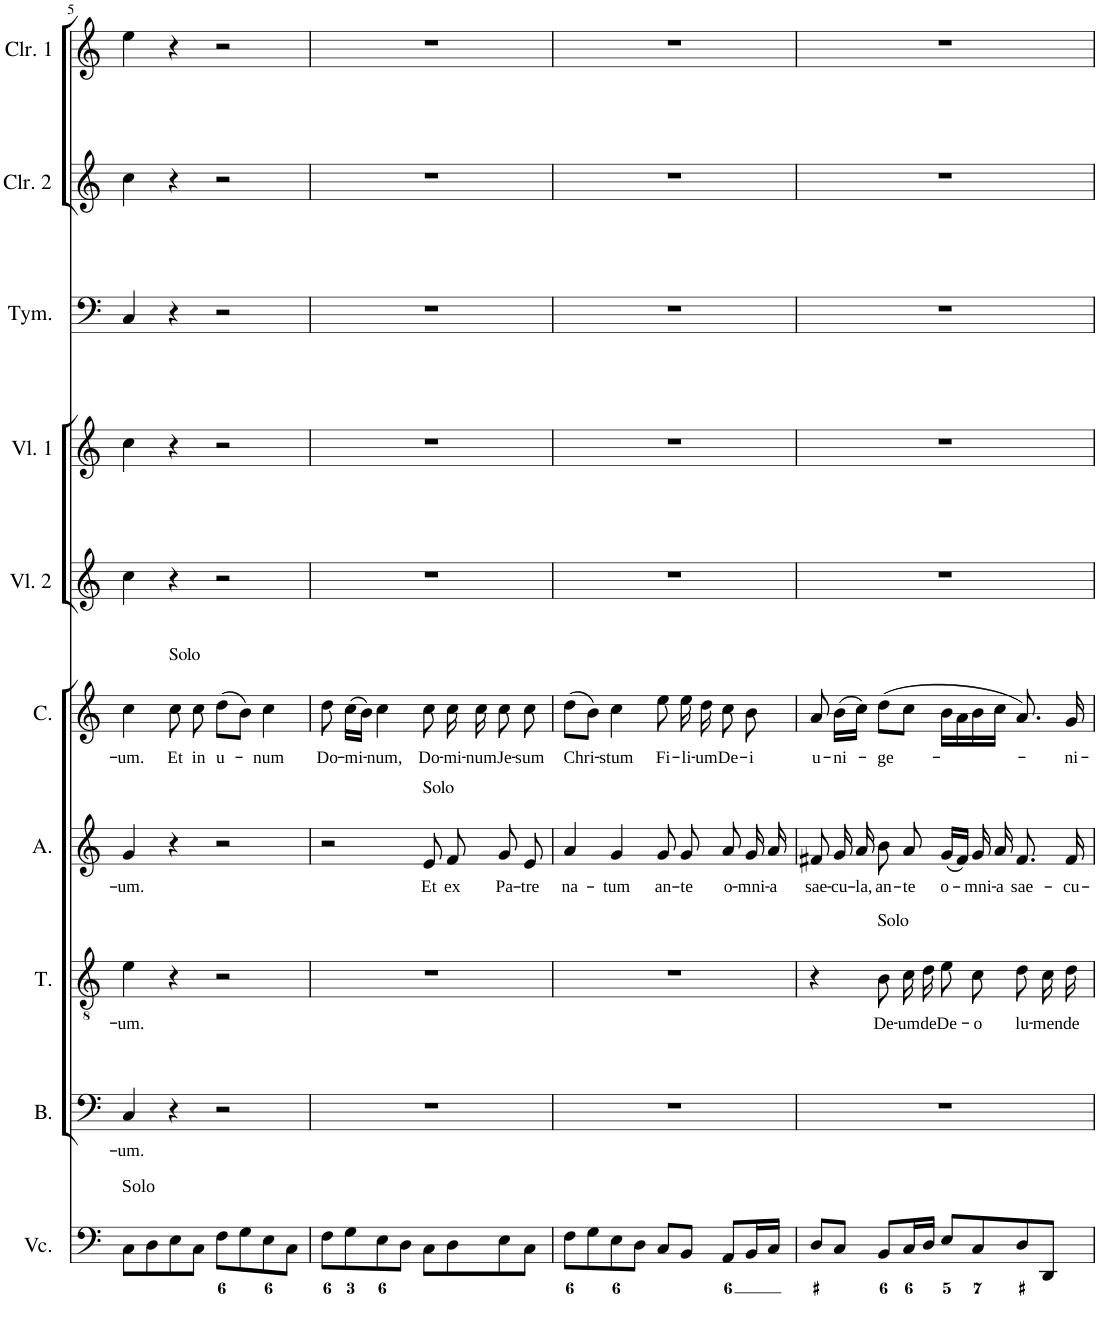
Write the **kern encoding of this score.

**kern	**kern	**text	**kern	**text	**kern	**text	**kern	**text	**kern	**kern	**kern	**kern	**kern
*part10	*part9	*part9	*part8	*part8	*part7	*part7	*part6	*part6	*part5	*part4	*part3	*part2	*part1
*staff10	*staff9	*staff9	*staff8	*staff8	*staff7	*staff7	*staff6	*staff6	*staff5	*staff4	*staff3	*staff2	*staff1
*I"Violoncello	*I"Basso	*	*I"Tenore	*	*I"Alto	*	*I"Canto	*	*I"Violino secondo	*I"Violino primo	*I"Tympani	*I"Clarino secondo	*I"Clarino primo
*I'Vc.	*I'B.	*	*I'T.	*	*I'A.	*	*I'C.	*	*I'Vl. 2	*I'Vl. 1	*I'Tym.	*I'Clr. 2	*I'Clr. 1
!!LO:PB:g=z
*clefF4	*clefF4	*	*clefGv2	*	*clefG2	*	*clefG2	*	*clefG2	*clefG2	*clefF4	*clefG2	*clefG2
*k[]	*k[]	*	*k[]	*	*k[]	*	*k[]	*	*k[]	*k[]	*k[]	*k[]	*k[]
*M4/4	*M4/4	*	*M4/4	*	*M4/4	*	*M4/4	*	*M4/4	*M4/4	*M4/4	*M4/4	*M4/4
*met(c)	*met(c)	*	*met(c)	*	*met(c)	*	*met(c)	*	*met(c)	*met(c)	*met(c)	*met(c)	*met(c)
=5	=5	=5	=5	=5	=5	=5	=5	=5	=5	=5	=5	=5	=5
!LO:TX:a:t=Solo	!	!	!	!	!	!	!	!	!	!	!	!	!
!	!	!LO:LY:b	!	!LO:LY:b	!	!LO:LY:b	!	!LO:LY:b	!	!	!	!	!
8C\L	4C/	-um.	4e\	-um.	4g/	-um.	4cc\	-um.	4cc\	4cc\	4C/	4cc\	4ee\
8D\	.	.	.	.	.	.	.	.	.	.	.	.	.
!	!	!	!	!	!	!	!LO:TX:a:t=Solo	!	!	!	!	!	!
!	!	!	!	!	!	!	!	!LO:LY:b	!	!	!	!	!
8E\	4r	.	4r	.	4r	.	8cc\	Et	4r	4r	4r	4r	4r
!	!	!	!	!	!	!	!	!LO:LY:b	!	!	!	!	!
8C\J	.	.	.	.	.	.	8cc\	in	.	.	.	.	.
!	!	!	!	!	!	!	!	!LO:LY:b	!	!	!	!	!
8F\L	2r	.	2r	.	2r	.	(8dd\L	u-	2r	2r	2r	2r	2r
8G\	.	.	.	.	.	.	8b\J)	.	.	.	.	.	.
!	!	!	!	!	!	!	!	!LO:LY:b	!	!	!	!	!
8E\	.	.	.	.	.	.	4cc\	-num	.	.	.	.	.
8C\J	.	.	.	.	.	.	.	.	.	.	.	.	.
=6	=6	=6	=6	=6	=6	=6	=6	=6	=6	=6	=6	=6	=6
!	!	!	!	!	!	!	!	!LO:LY:b	!	!	!	!	!
8F\L	1r	.	1r	.	2r	.	8dd\	Do-	1r	1r	1r	1r	1r
!	!	!	!	!	!	!	!	!LO:LY:b	!	!	!	!	!
8G\	.	.	.	.	.	.	(16cc\LL	-mi-	.	.	.	.	.
.	.	.	.	.	.	.	16b\JJ)	.	.	.	.	.	.
!	!	!	!	!	!	!	!	!LO:LY:b	!	!	!	!	!
8E\	.	.	.	.	.	.	4cc\	-num,	.	.	.	.	.
8D\J	.	.	.	.	.	.	.	.	.	.	.	.	.
!	!	!	!	!	!LO:TX:a:t=Solo	!	!	!	!	!	!	!	!
!	!	!	!	!	!	!LO:LY:b	!	!LO:LY:b	!	!	!	!	!
8C\L	.	.	.	.	8e/	Et	8cc\	Do-	.	.	.	.	.
!	!	!	!	!	!	!LO:LY:b	!	!LO:LY:b	!	!	!	!	!
8D\	.	.	.	.	8f/	ex	16cc\	-mi-	.	.	.	.	.
!	!	!	!	!	!	!	!	!LO:LY:b	!	!	!	!	!
.	.	.	.	.	.	.	16cc\	-num	.	.	.	.	.
!	!	!	!	!	!	!LO:LY:b	!	!LO:LY:b	!	!	!	!	!
8E\	.	.	.	.	8g/	Pa-	8cc\	Je-	.	.	.	.	.
!	!	!	!	!	!	!LO:LY:b	!	!LO:LY:b	!	!	!	!	!
8C\J	.	.	.	.	8e/	-tre	8cc\	-sum	.	.	.	.	.
=7	=7	=7	=7	=7	=7	=7	=7	=7	=7	=7	=7	=7	=7
!	!	!	!	!	!	!LO:LY:b	!	!LO:LY:b	!	!	!	!	!
8F\L	1r	.	1r	.	4a/	na-	(8dd\L	Chri-	1r	1r	1r	1r	1r
8G\	.	.	.	.	.	.	8b\J)	.	.	.	.	.	.
!	!	!	!	!	!	!LO:LY:b	!	!LO:LY:b	!	!	!	!	!
8E\	.	.	.	.	4g/	-tum	4cc\	-stum	.	.	.	.	.
8D\J	.	.	.	.	.	.	.	.	.	.	.	.	.
!	!	!	!	!	!	!LO:LY:b	!	!LO:LY:b	!	!	!	!	!
8C/L	.	.	.	.	8g/	an-	8ee\	Fi-	.	.	.	.	.
!	!	!	!	!	!	!LO:LY:b	!	!LO:LY:b	!	!	!	!	!
8BB/J	.	.	.	.	8g/	-te	16ee\	-li-	.	.	.	.	.
!	!	!	!	!	!	!	!	!LO:LY:b	!	!	!	!	!
.	.	.	.	.	.	.	16dd\	-um	.	.	.	.	.
!	!	!	!	!	!	!LO:LY:b	!	!LO:LY:b	!	!	!	!	!
8AA/L	.	.	.	.	8a/	o-	8cc\	De-	.	.	.	.	.
!	!	!	!	!	!	!LO:LY:b	!	!LO:LY:b	!	!	!	!	!
16BB/L	.	.	.	.	16g/	-mni-	8b\	-i	.	.	.	.	.
!	!	!	!	!	!	!LO:LY:b	!	!	!	!	!	!	!
16C/JJ	.	.	.	.	16a/	-a	.	.	.	.	.	.	.
=8	=8	=8	=8	=8	=8	=8	=8	=8	=8	=8	=8	=8	=8
!	!	!	!	!	!	!LO:LY:b	!	!LO:LY:b	!	!	!	!	!
8D/L	1r	.	4r	.	8f#X/	sae-	8a/	u-	1r	1r	1r	1r	1r
!	!	!	!	!	!	!LO:LY:b	!	!LO:LY:b	!	!	!	!	!
8C/J	.	.	.	.	16g/	-cu-	(16b\LL	-ni-	.	.	.	.	.
!	!	!	!	!	!	!LO:LY:b	!	!	!	!	!	!	!
.	.	.	.	.	16a/	-la,	16cc\JJ)	.	.	.	.	.	.
!	!	!	!LO:TX:a:t=Solo	!	!	!	!	!	!	!	!	!	!
!	!	!	!	!LO:LY:b	!	!LO:LY:b	!	!LO:LY:b	!	!	!	!	!
8BB/L	.	.	8B\L	De-	8b\	an-	(8dd\L	-ge-	.	.	.	.	.
!	!	!	!	!LO:LY:b	!	!LO:LY:b	!	!	!	!	!	!	!
16C/L	.	.	16c\L	-um	8a/	-te	8cc\J	.	.	.	.	.	.
!	!	!	!	!LO:LY:b	!	!	!	!	!	!	!	!	!
16D/JJ	.	.	16d\JJ	de	.	.	.	.	.	.	.	.	.
!	!	!	!	!LO:LY:b	!	!LO:LY:b	!	!	!	!	!	!	!
8E/L	.	.	8e\L	De-	(16g/LL	o-	16b\LL	.	.	.	.	.	.
.	.	.	.	.	16f#/JJ)	.	16a\	.	.	.	.	.	.
!	!	!	!	!LO:LY:b	!	!LO:LY:b	!	!	!	!	!	!	!
8C/	.	.	8c\J	-o	16g/	-mni-	16b\	.	.	.	.	.	.
!	!	!	!	!	!	!LO:LY:b	!	!	!	!	!	!	!
.	.	.	.	.	16a/	-a	16cc\JJ	.	.	.	.	.	.
!	!	!	!	!LO:LY:b	!	!LO:LY:b	!	!	!	!	!	!	!
8D/	.	.	8d\L	lu-	8.f#/	sae-	8.a/)	.	.	.	.	.	.
!	!	!	!	!LO:LY:b	!	!	!	!	!	!	!	!	!
8DD/J	.	.	16c\L	-men	.	.	.	.	.	.	.	.	.
!	!	!	!	!LO:LY:b	!	!LO:LY:b	!	!LO:LY:b	!	!	!	!	!
.	.	.	16d\JJ	de	16f#/	-cu-	16g/	-ni-	.	.	.	.	.
=	=	=	=	=	=	=	=	=	=	=	=	=	=
*-	*-	*-	*-	*-	*-	*-	*-	*-	*-	*-	*-	*-	*-
